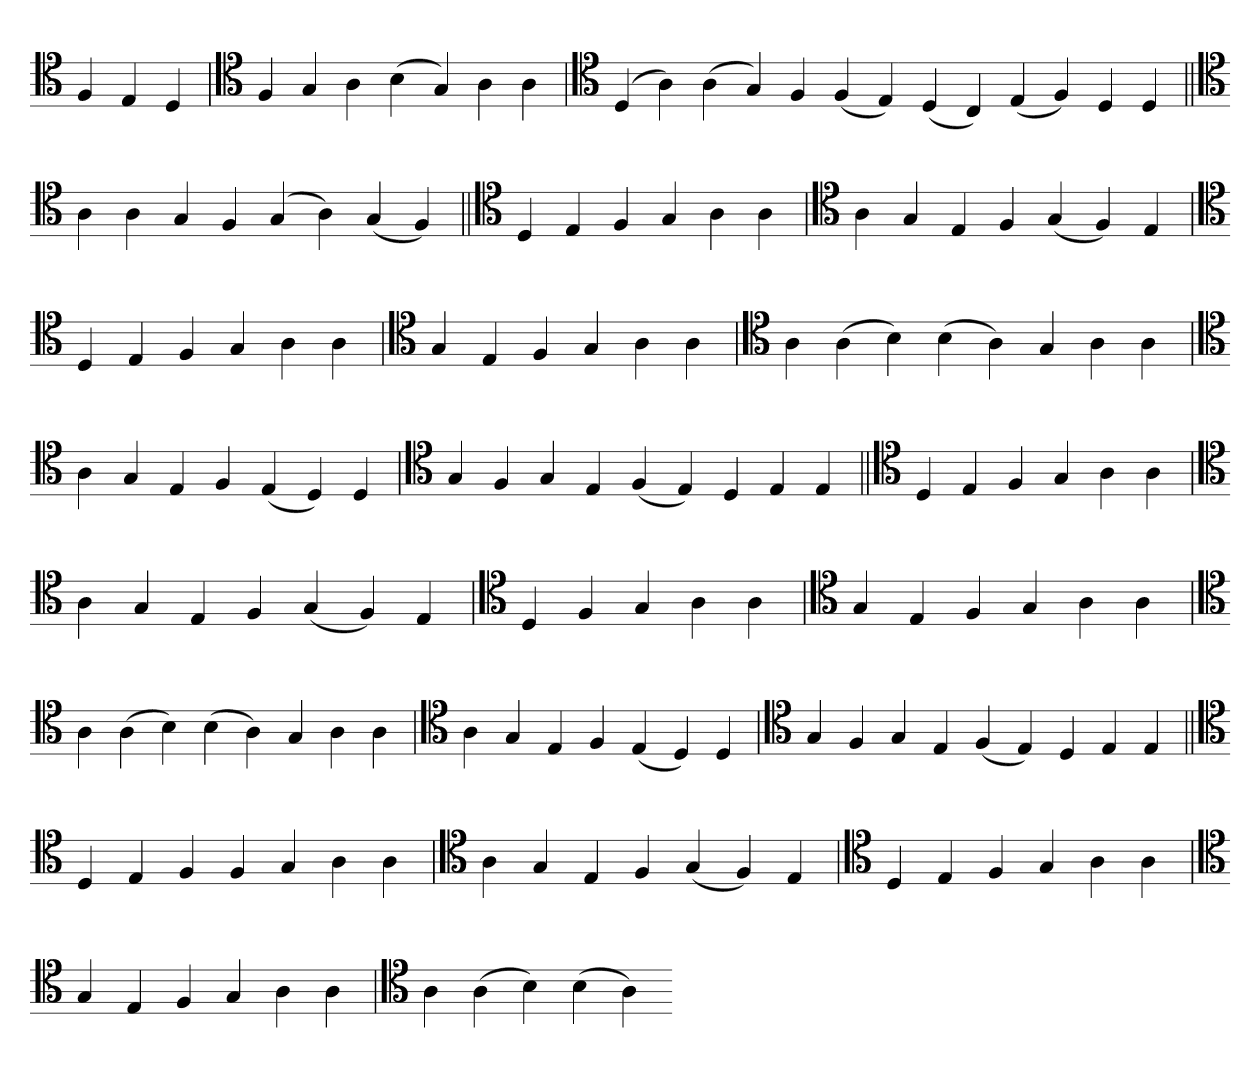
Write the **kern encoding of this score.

**kern
*part1
*staff1
*clefC4
=
4F
4E
4D
='
*clefC4
4F
4G
4A
(4B
4G)
4A
4A
='
*clefC4
(4D
4A)
(4A
4G)
4F
(4F
4E)
(4D
4C)
(4E
4F)
4D
4D
=||
*clefC4
4A
4A
4G
4F
(4G
4A)
(4G
4F)
=||
*clefC4
4D
4E
4F
4G
4A
4A
=`
*clefC4
4A
4G
4E
4F
(4G
4F)
4E
='
*clefC4
4D
4E
4F
4G
4A
4A
=`
*clefC4
4G
4E
4F
4G
4A
4A
=
*clefC4
4A
(4A
4B)
(4B
4A)
4G
4A
4A
=`
*clefC4
4A
4G
4E
4F
(4E
4D)
4D
='
*clefC4
4G
4F
4G
4E
(4F
4E)
4D
4E
4E
=||
*clefC4
4D
4E
4F
4G
4A
4A
=`
*clefC4
4A
4G
4E
4F
(4G
4F)
4E
='
*clefC4
4D
4F
4G
4A
4A
=`
*clefC4
4G
4E
4F
4G
4A
4A
=
*clefC4
4A
(4A
4B)
(4B
4A)
4G
4A
4A
=`
*clefC4
4A
4G
4E
4F
(4E
4D)
4D
='
*clefC4
4G
4F
4G
4E
(4F
4E)
4D
4E
4E
=||
*clefC4
4D
4E
4F
4F
4G
4A
4A
=`
*clefC4
4A
4G
4E
4F
(4G
4F)
4E
='
*clefC4
4D
4E
4F
4G
4A
4A
=`
*clefC4
4G
4E
4F
4G
4A
4A
=
*clefC4
4A
(4A
4B)
(4B
4A)
=-
*-
